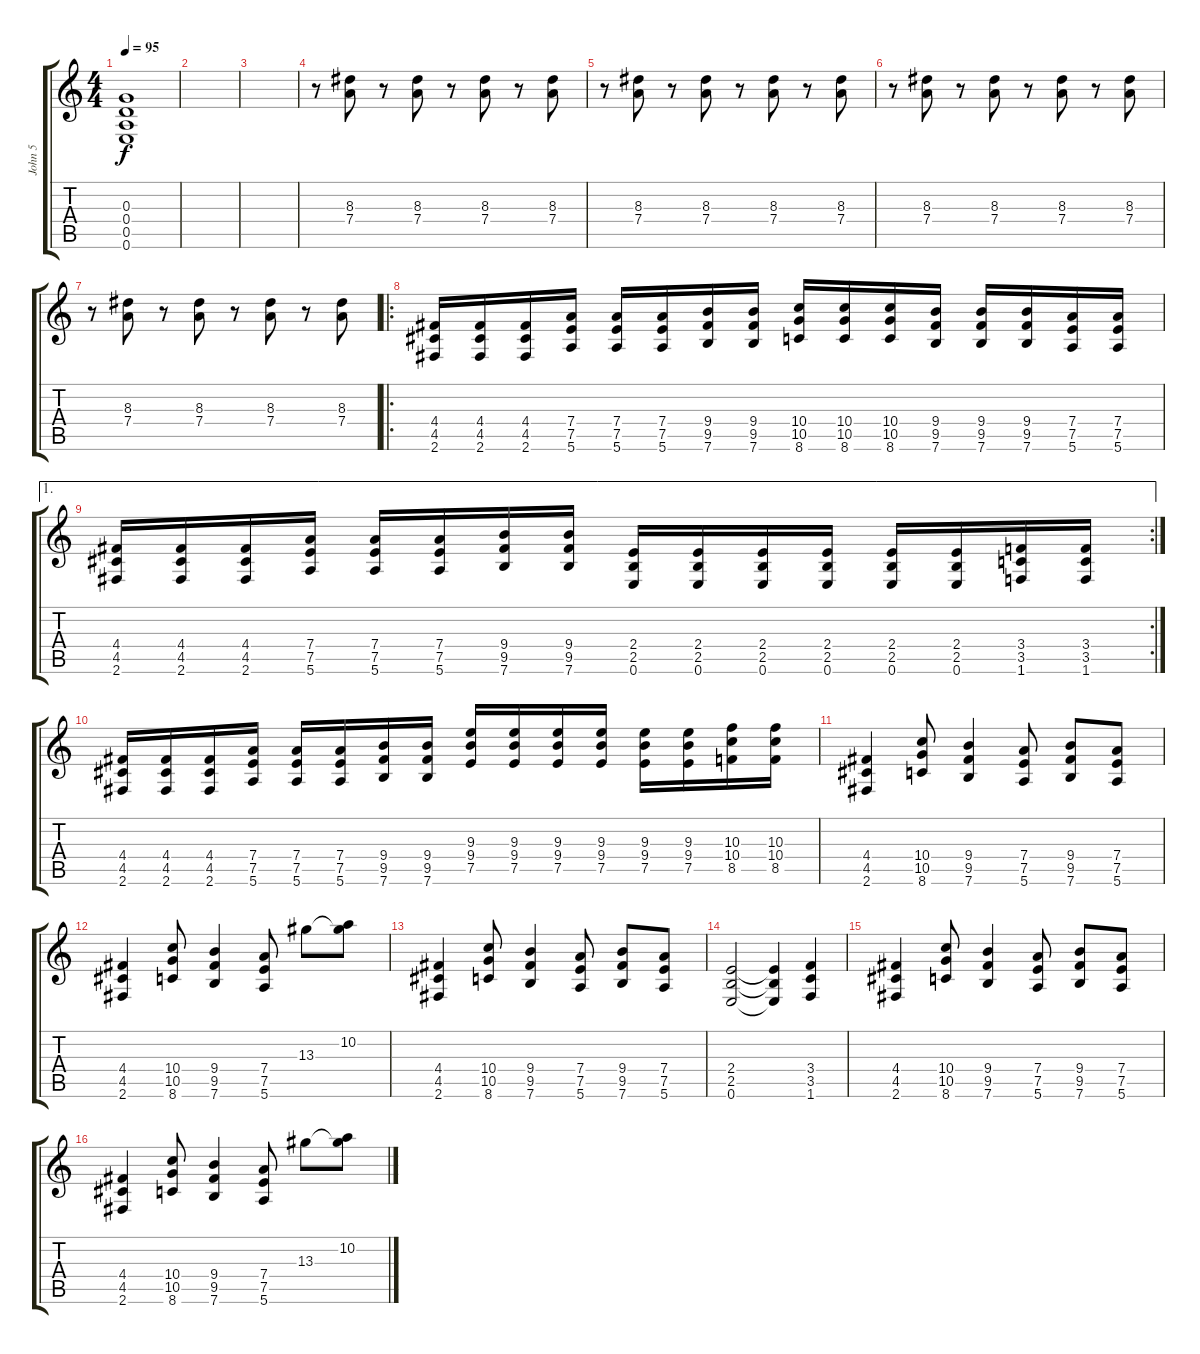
\track ("John 5" "John 5") {instrument distortionguitar}
\staff {score tabs}
\tuning (E4 B3 G3 D3 A2 E2) {hide}
\ts (4 4)
\tempo 95
\clef g2
\ks c
(0.3{t} 0.4{t} 0.5{t} 0.6{t}).1{dy f} |
|
|
r.8 (8.3 7.4).8 r.8 (8.3 7.4).8 r.8 (8.3 7.4).8 r.8 (8.3 7.4).8 |
r.8 (8.3 7.4).8 r.8 (8.3 7.4).8 r.8 (8.3 7.4).8 r.8 (8.3 7.4).8 |
r.8 (8.3 7.4).8 r.8 (8.3 7.4).8 r.8 (8.3 7.4).8 r.8 (8.3 7.4).8 |
r.8 (8.3 7.4).8 r.8 (8.3 7.4).8 r.8 (8.3 7.4).8 r.8 (8.3 7.4).8 |
\ro
(4.4 4.5 2.6).16 (4.4 4.5 2.6).16 (4.4 4.5 2.6).16 (7.4 7.5 5.6).16 (7.4 7.5 5.6).16 (7.4 7.5 5.6).16 (9.4 9.5 7.6).16 (9.4 9.5 7.6).16 (10.4 10.5 8.6).16 (10.4 10.5 8.6).16 (10.4 10.5 8.6).16 (9.4 9.5 7.6).16 (9.4 9.5 7.6).16 (9.4 9.5 7.6).16 (7.4 7.5 5.6).16 (7.4 7.5 5.6).16 |
\ae 1
\rc 2
(4.4 4.5 2.6).16 (4.4 4.5 2.6).16 (4.4 4.5 2.6).16 (7.4 7.5 5.6).16 (7.4 7.5 5.6).16 (7.4 7.5 5.6).16 (9.4 9.5 7.6).16 (9.4 9.5 7.6).16 (2.4 2.5 0.6).16 (2.4 2.5 0.6).16 (2.4 2.5 0.6).16 (2.4 2.5 0.6).16 (2.4 2.5 0.6).16 (2.4 2.5 0.6).16 (3.4 3.5 1.6).16 (3.4 3.5 1.6).16 |
(4.4 4.5 2.6).16 (4.4 4.5 2.6).16 (4.4 4.5 2.6).16 (7.4 7.5 5.6).16 (7.4 7.5 5.6).16 (7.4 7.5 5.6).16 (9.4 9.5 7.6).16 (9.4 9.5 7.6).16 (9.3 9.4 7.5).16 (9.3 9.4 7.5).16 (9.3 9.4 7.5).16 (9.3 9.4 7.5).16 (9.3 9.4 7.5).16 (9.3 9.4 7.5).16 (10.3 10.4 8.5).16 (10.3 10.4 8.5).16 |
(4.4 4.5 2.6).4 (10.4 10.5 8.6).8 (9.4 9.5 7.6).4 (7.4 7.5 5.6).8 (9.4 9.5 7.6).8 (7.4 7.5 5.6).8 |
(4.4 4.5 2.6).4 (10.4 10.5 8.6).8 (9.4 9.5 7.6).4 (7.4 7.5 5.6).8 13.3.8 (10.2 13.3{t}).8 |
(4.4 4.5 2.6).4 (10.4 10.5 8.6).8 (9.4 9.5 7.6).4 (7.4 7.5 5.6).8 (9.4 9.5 7.6).8 (7.4 7.5 5.6).8 |
(2.4 2.5 0.6).2 (2.4{t} 2.5{t} 0.6{t}).4 (3.4 3.5 1.6).4 |
(4.4 4.5 2.6).4 (10.4 10.5 8.6).8 (9.4 9.5 7.6).4 (7.4 7.5 5.6).8 (9.4 9.5 7.6).8 (7.4 7.5 5.6).8 |
(4.4 4.5 2.6).4 (10.4 10.5 8.6).8 (9.4 9.5 7.6).4 (7.4 7.5 5.6).8 13.3.8 (10.2 13.3{t}).8
